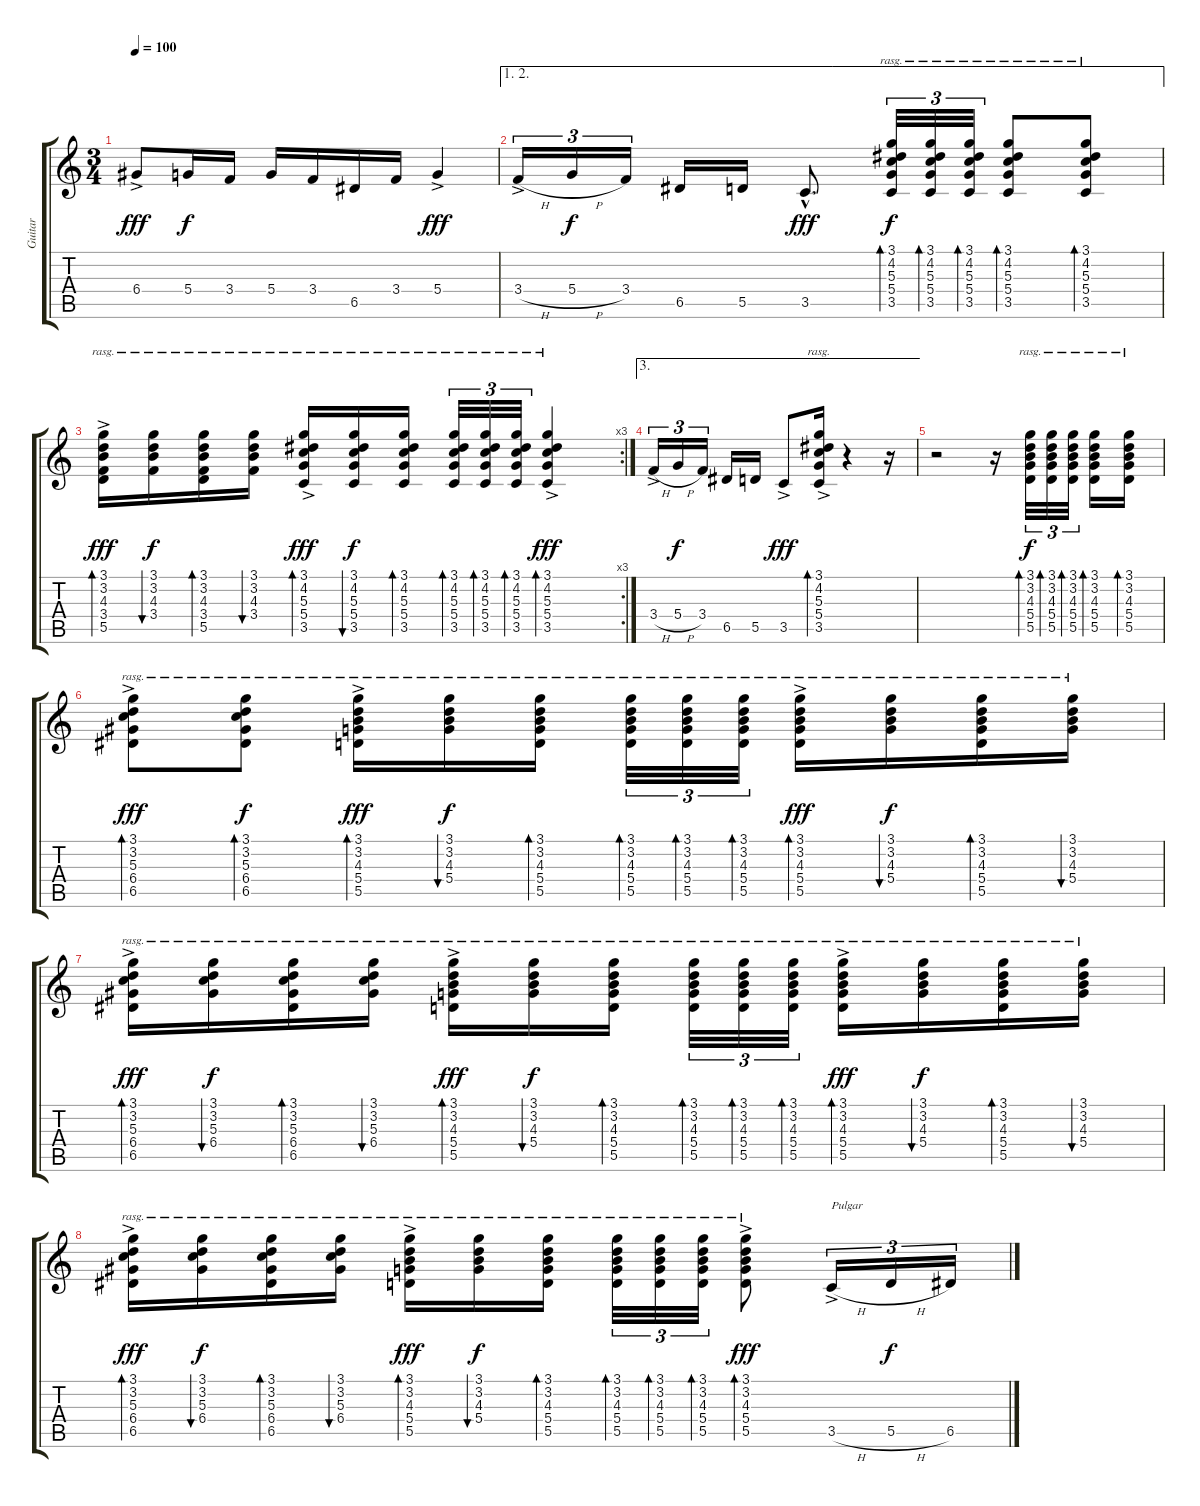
\track ("Guitar" "Guitar") {instrument acousticguitarnylon}
\staff {score tabs}
\tuning (E4 B3 G3 D3 A2 E2) {hide}
\ts (3 4)
\tempo 100
\clef g2
\ks c
6.4{ac}.8{dy fff} 5.4.16{dy f} 3.4.16 5.4.16 3.4.16 6.5.16 3.4.16 5.4{ac}.4{dy fff} |
\ae (1 2)
3.4{h ac}.16{tu (3 2)} 5.4{h}.16{tu (3 2) dy f} 3.4.16{tu (3 2)} 6.5.16 5.5.16 3.5{hac}.8{d dy fff} (3.1 4.2 5.3 5.4 3.5).32{tu (3 2) bd 120 rasg ii dy f} (3.1 4.2 5.3 5.4 3.5).32{tu (3 2) bd 120 rasg ii} (3.1 4.2 5.3 5.4 3.5).32{tu (3 2) bd 120 rasg ii} (3.1 4.2 5.3 5.4 3.5).8{bd 120 rasg ii} (3.1 4.2 5.3 5.4 3.5).8{bd 120 rasg ii} |
\rc 3
(3.1{ac} 3.2 4.3 3.4 5.5).16{bd 120 rasg ii dy fff} (3.1 3.2 4.3 3.4).16{bu 120 rasg ii dy f} (3.1 3.2 4.3 3.4 5.5).16{bd 120 rasg ii} (3.1 3.2 4.3 3.4).16{bu 120 rasg ii} (3.1{ac} 4.2 5.3 5.4 3.5).16{bd 120 rasg ii dy fff} (3.1 4.2 5.3 5.4 3.5).16{bu 120 rasg ii dy f} (3.1 4.2 5.3 5.4 3.5).16{bd 120 rasg ii} (3.1 4.2 5.3 5.4 3.5).32{tu (3 2) bd 120 rasg ii} (3.1 4.2 5.3 5.4 3.5).32{tu (3 2) bd 120 rasg ii} (3.1 4.2 5.3 5.4 3.5).32{tu (3 2) bd 120 rasg ii} (3.1{ac} 4.2 5.3 5.4 3.5).4{bd 120 rasg ii dy fff} |
\ae 3
3.4{h ac}.16{tu (3 2)} 5.4{h}.16{tu (3 2) dy f} 3.4.16{tu (3 2)} 6.5.16 5.5.16 3.5{ac}.8{dy fff} (3.1{ac} 4.2 5.3 5.4 3.5).16{bd 120 rasg ii} r.4 r.16 |
r.2 r.16 (3.1 3.2 4.3 5.4 5.5).32{tu (3 2) bd 120 rasg ii dy f} (3.1 3.2 4.3 5.4 5.5).32{tu (3 2) bd 120 rasg ii} (3.1 3.2 4.3 5.4 5.5).32{tu (3 2) bd 120 rasg ii} (3.1 3.2 4.3 5.4 5.5).16{bd 120 rasg ii} (3.1 3.2 4.3 5.4 5.5).16{bd 120 rasg ii} |
(3.1{ac} 3.2 5.3 6.4 6.5).8{bd 120 rasg ii dy fff} (3.1 3.2 5.3 6.4 6.5).8{bd 120 rasg ii dy f} (3.1{ac} 3.2 4.3 5.4 5.5).16{bd 120 rasg ii dy fff} (3.1 3.2 4.3 5.4).16{bu 120 rasg ii dy f} (3.1 3.2 4.3 5.4 5.5).16{bd 120 rasg ii} (3.1 3.2 4.3 5.4 5.5).32{tu (3 2) bd 120 rasg ii} (3.1 3.2 4.3 5.4 5.5).32{tu (3 2) bd 120 rasg ii} (3.1 3.2 4.3 5.4 5.5).32{tu (3 2) bd 120 rasg ii} (3.1{ac} 3.2 4.3 5.4 5.5).16{bd 120 rasg ii dy fff} (3.1 3.2 4.3 5.4).16{bu 120 rasg ii dy f} (3.1 3.2 4.3 5.4 5.5).16{bd 120 rasg ii} (3.1 3.2 4.3 5.4).16{bu 120 rasg ii} |
(3.1{ac} 3.2 5.3 6.4 6.5).16{bd 120 rasg ii dy fff} (3.1 3.2 5.3 6.4).16{bu 120 rasg ii dy f} (3.1 3.2 5.3 6.4 6.5).16{bd 120 rasg ii} (3.1 3.2 5.3 6.4).16{bu 120 rasg ii} (3.1{ac} 3.2 4.3 5.4 5.5).16{bd 120 rasg ii dy fff} (3.1 3.2 4.3 5.4).16{bu 120 rasg ii dy f} (3.1 3.2 4.3 5.4 5.5).16{bd 120 rasg ii} (3.1 3.2 4.3 5.4 5.5).32{tu (3 2) bd 120 rasg ii} (3.1 3.2 4.3 5.4 5.5).32{tu (3 2) bd 120 rasg ii} (3.1 3.2 4.3 5.4 5.5).32{tu (3 2) bd 120 rasg ii} (3.1{ac} 3.2 4.3 5.4 5.5).16{bd 120 rasg ii dy fff} (3.1 3.2 4.3 5.4).16{bu 120 rasg ii dy f} (3.1 3.2 4.3 5.4 5.5).16{bd 120 rasg ii} (3.1 3.2 4.3 5.4).16{bu 120 rasg ii} |
(3.1{ac} 3.2 5.3 6.4 6.5).16{bd 120 rasg ii dy fff} (3.1 3.2 5.3 6.4).16{bu 120 rasg ii dy f} (3.1 3.2 5.3 6.4 6.5).16{bd 120 rasg ii} (3.1 3.2 5.3 6.4).16{bu 120 rasg ii} (3.1{ac} 3.2 4.3 5.4 5.5).16{bd 120 rasg ii dy fff} (3.1 3.2 4.3 5.4).16{bu 120 rasg ii dy f} (3.1 3.2 4.3 5.4 5.5).16{bd 120 rasg ii} (3.1 3.2 4.3 5.4 5.5).32{tu (3 2) bd 120 rasg ii} (3.1 3.2 4.3 5.4 5.5).32{tu (3 2) bd 120 rasg ii} (3.1 3.2 4.3 5.4 5.5).32{tu (3 2) bd 120 rasg ii} (3.1{ac} 3.2 4.3 5.4 5.5).8{bd 120 rasg ii dy fff} 3.5{h ac}.16{tu (3 2) txt "Pulgar"} 5.5{h}.16{tu (3 2) dy f} 6.5.16{tu (3 2)}
